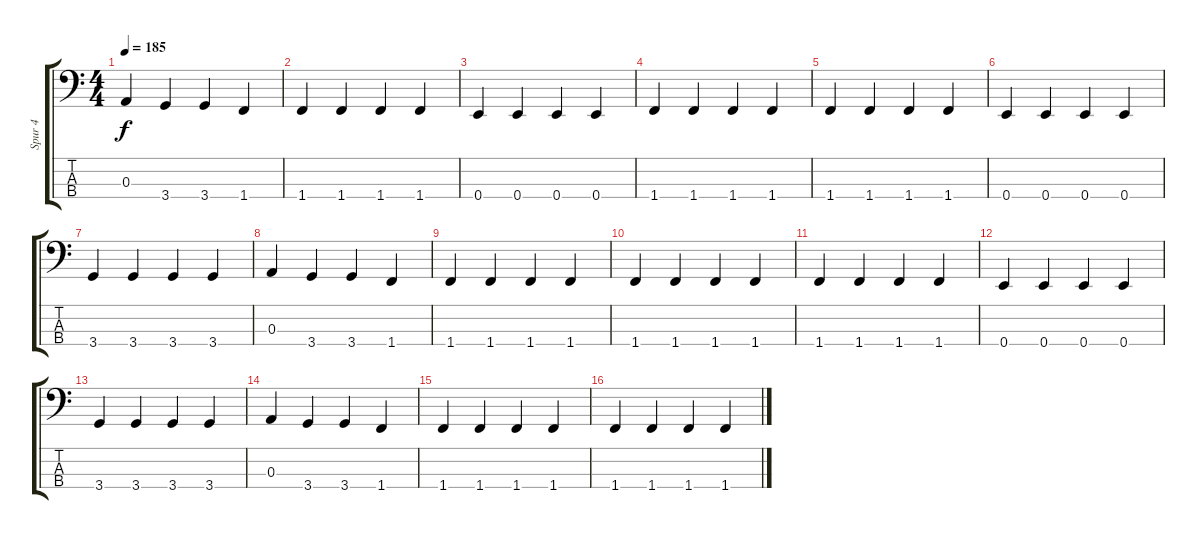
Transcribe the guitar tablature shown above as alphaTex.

\track ("Spur 4" "Spur 4") {instrument slapbass2}
\staff {score tabs}
\tuning (G2 D2 A1 E1) {hide}
\ts (4 4)
\tempo 185
\clef f4
\ks c
0.3.4{dy f} 3.4.4 3.4.4 1.4.4 |
1.4.4 1.4.4 1.4.4 1.4.4 |
0.4.4 0.4.4 0.4.4 0.4.4 |
1.4.4 1.4.4 1.4.4 1.4.4 |
1.4.4 1.4.4 1.4.4 1.4.4 |
0.4.4 0.4.4 0.4.4 0.4.4 |
3.4.4 3.4.4 3.4.4 3.4.4 |
0.3.4 3.4.4 3.4.4 1.4.4 |
1.4.4 1.4.4 1.4.4 1.4.4 |
1.4.4 1.4.4 1.4.4 1.4.4 |
1.4.4 1.4.4 1.4.4 1.4.4 |
0.4.4 0.4.4 0.4.4 0.4.4 |
3.4.4 3.4.4 3.4.4 3.4.4 |
0.3.4 3.4.4 3.4.4 1.4.4 |
1.4.4 1.4.4 1.4.4 1.4.4 |
1.4.4 1.4.4 1.4.4 1.4.4
